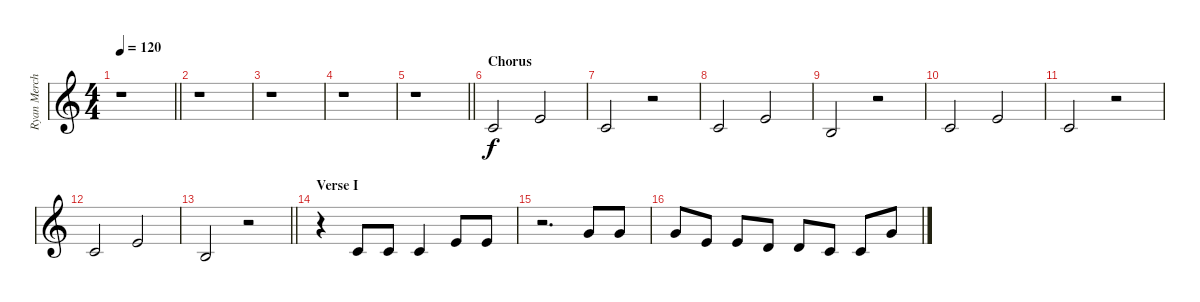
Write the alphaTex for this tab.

\track ("Ryan Merchant's vocals" "Ryan Merch") {instrument tenorsax}
\staff {score}
\tuning (E4 B3 G3 D3 A2 E2) {hide}
\ts (4 4)
\tempo 120
\clef g2
\barLineRight lightlight
\ks c
r.1{dy f} |
r.1 |
r.1 |
r.1 |
\barLineRight lightlight
r.1 |
\section ("" "Chorus")
1.2.2 0.1.2 |
1.2.2 r.2 |
1.2.2 0.1.2 |
0.2.2 r.2 |
1.2.2 0.1.2 |
1.2.2 r.2 |
1.2.2 0.1.2 |
\barLineRight lightlight
0.2.2 r.2 |
\section ("" "Verse I")
r.4 1.2.8 1.2.8 1.2.4 0.1.8 0.1.8 |
r.2{d} 3.1.8 3.1.8 |
3.1.8 0.1.8 0.1.8 3.2.8 3.2.8 1.2.8 1.2.8 3.1.8
